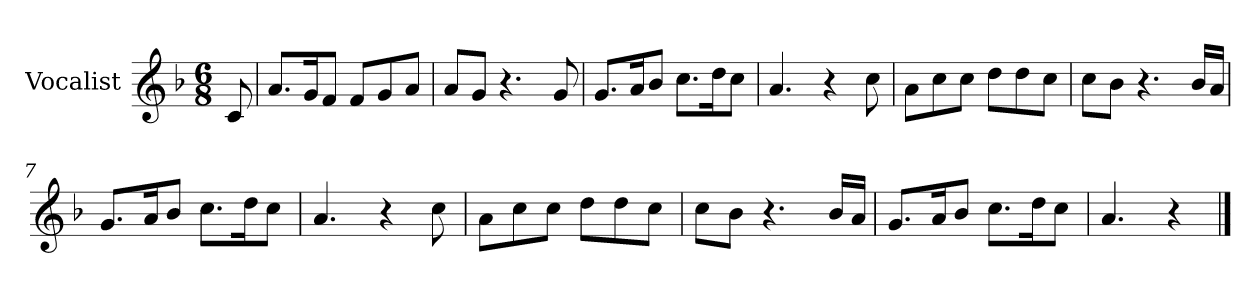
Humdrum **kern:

**kern
*part1
*staff1
*I"Vocalist
*k[b-]
*F:
*M6/8
=
8c
=1
8.aL
16gK
8fJ
8fL
8g
8aJ
=2
8aL
8gJ
4.r
8g
=3
8.gL
16aK
8b-J
8.ccL
16ddK
8ccJ
=4
4.a
4r
8cc
=5
8aL
8cc
8ccJ
8ddL
8dd
8ccJ
=6
8ccL
8b-J
4.r
16b-LL
16aJJ
=7
8.gL
16aK
8b-J
8.ccL
16ddK
8ccJ
=8
4.a
4r
8cc
=9
8aL
8cc
8ccJ
8ddL
8dd
8ccJ
=10
8ccL
8b-J
4.r
16b-LL
16aJJ
=11
8.gL
16aK
8b-J
8.ccL
16ddK
8ccJ
=12
4.a
4r
==
*-
